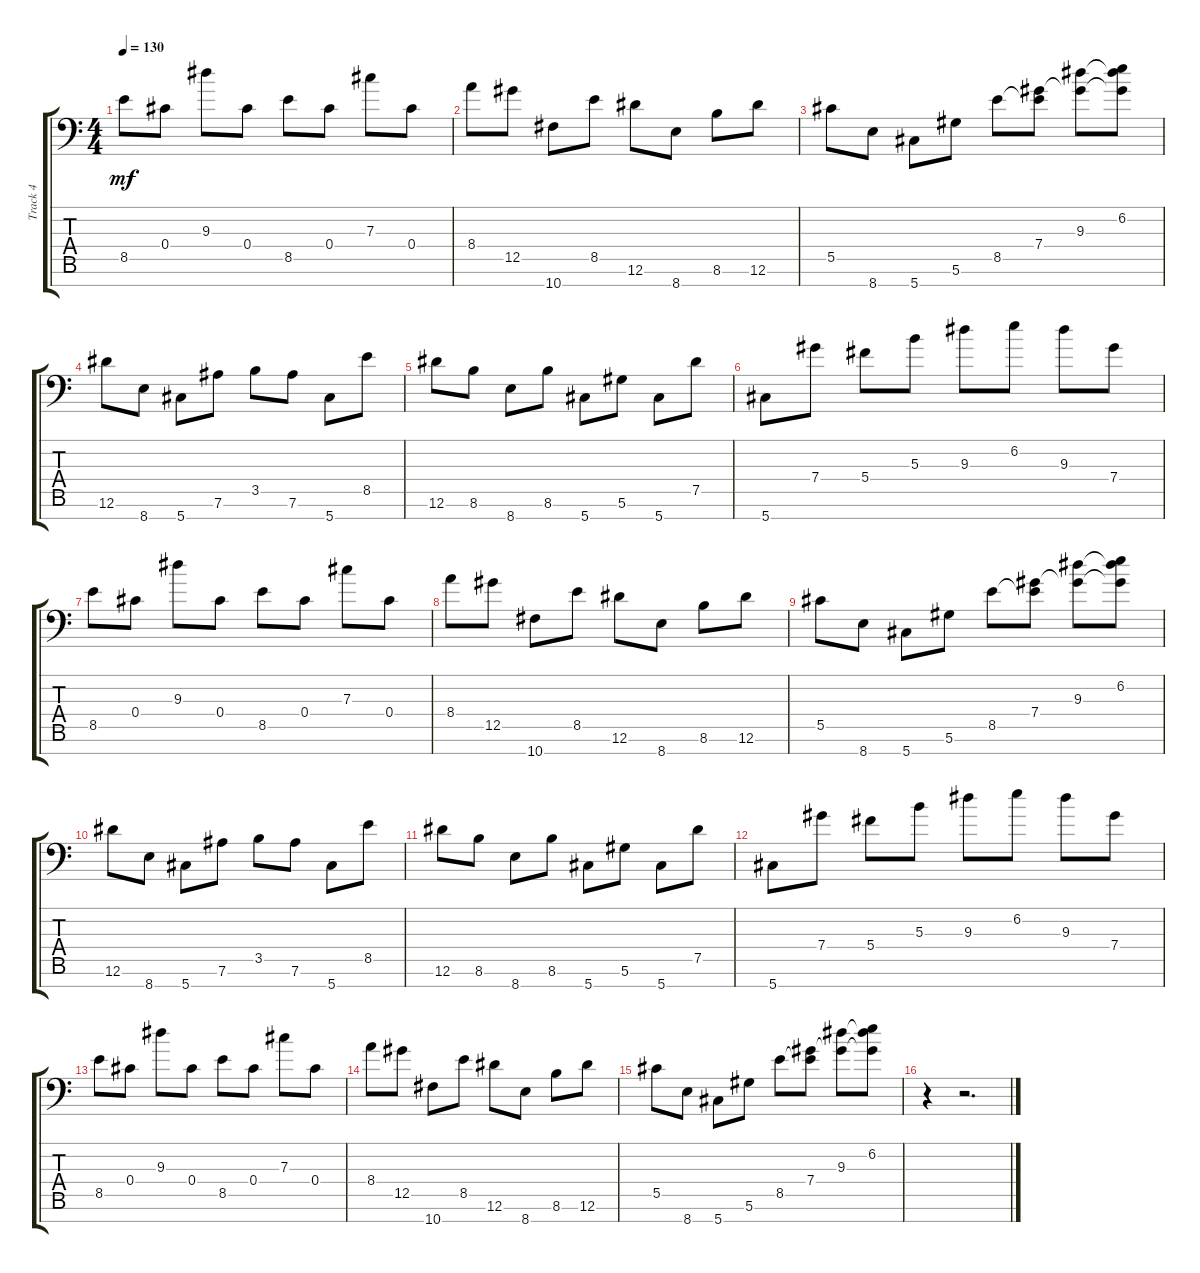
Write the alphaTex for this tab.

\track ("Track 4" "Track 4") {instrument distortionguitar}
\staff {score tabs}
\tuning (Eb4 Bb3 Gb3 Db3 Ab2 Eb2 Ab1) {hide}
\ts (4 4)
\tempo 130
\clef f4
\ks c
8.5.8{dy mf} 0.4.8 9.3.8 0.4.8 8.5.8 0.4.8 7.3.8 0.4.8 |
8.4.8 12.5.8 10.7.8 8.5.8 12.6.8 8.7.8 8.6.8 12.6.8 |
5.5.8 8.7.8 5.7.8 5.6.8 8.5.8 (7.4 8.5{t}).8 (9.3 7.4{t}).8 (6.2 9.3{t} 7.4{t}).8 |
12.6.8 8.7.8 5.7.8 7.6.8 3.5.8 7.6.8 5.7.8 8.5.8 |
12.6.8 8.6.8 8.7.8 8.6.8 5.7.8 5.6.8 5.7.8 7.5.8 |
5.7.8 7.4.8 5.4.8 5.3.8 9.3.8 6.2.8 9.3.8 7.4.8 |
8.5.8 0.4.8 9.3.8 0.4.8 8.5.8 0.4.8 7.3.8 0.4.8 |
8.4.8 12.5.8 10.7.8 8.5.8 12.6.8 8.7.8 8.6.8 12.6.8 |
5.5.8 8.7.8 5.7.8 5.6.8 8.5.8 (7.4 8.5{t}).8 (9.3 7.4{t}).8 (6.2 9.3{t} 7.4{t}).8 |
12.6.8 8.7.8 5.7.8 7.6.8 3.5.8 7.6.8 5.7.8 8.5.8 |
12.6.8 8.6.8 8.7.8 8.6.8 5.7.8 5.6.8 5.7.8 7.5.8 |
5.7.8 7.4.8 5.4.8 5.3.8 9.3.8 6.2.8 9.3.8 7.4.8 |
8.5.8 0.4.8 9.3.8 0.4.8 8.5.8 0.4.8 7.3.8 0.4.8 |
8.4.8 12.5.8 10.7.8 8.5.8 12.6.8 8.7.8 8.6.8 12.6.8 |
5.5.8 8.7.8 5.7.8 5.6.8 8.5.8 (7.4 8.5{t}).8 (9.3 7.4{t}).8 (6.2 9.3{t} 7.4{t}).8 |
r.4 r.2{d}
